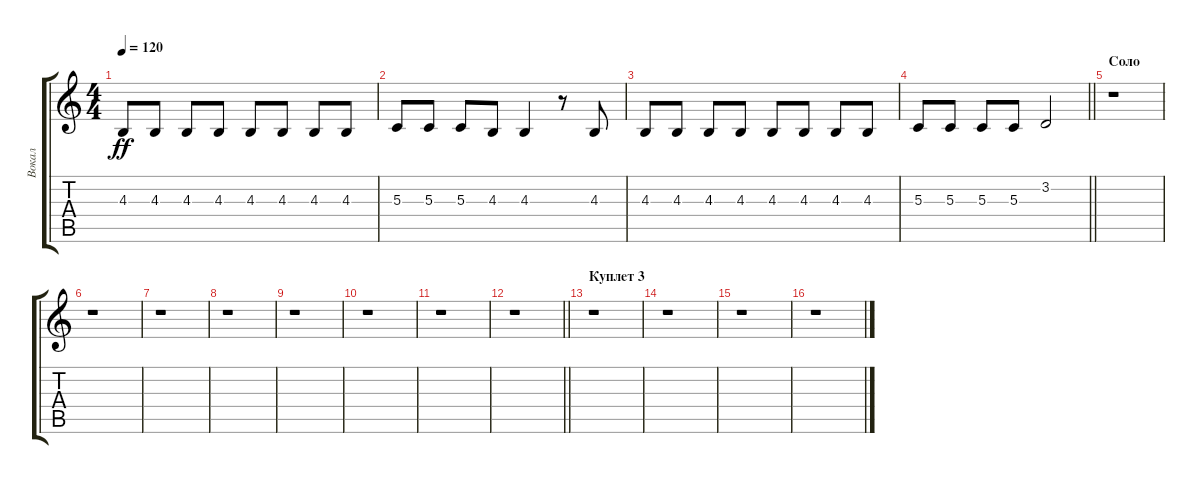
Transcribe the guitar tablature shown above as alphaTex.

\track ("Вокал" "Вокал") {instrument tenorsax}
\staff {score tabs}
\tuning (E4 B3 G3 D3 A2 E2) {hide}
\ts (4 4)
\tempo 120
\clef g2
\ks c
4.3.8{dy ff} 4.3.8 4.3.8 4.3.8 4.3.8 4.3.8 4.3.8 4.3.8 |
5.3.8 5.3.8 5.3.8 4.3.8 4.3.4 r.8 4.3.8 |
4.3.8 4.3.8 4.3.8 4.3.8 4.3.8 4.3.8 4.3.8 4.3.8 |
\barLineRight lightlight
5.3.8 5.3.8 5.3.8 5.3.8 3.2.2 |
\section ("" "Соло")
r.1 |
r.1 |
r.1 |
r.1 |
r.1 |
r.1 |
r.1 |
\barLineRight lightlight
r.1 |
\section ("" "Куплет 3")
r.1 |
r.1 |
r.1 |
r.1
